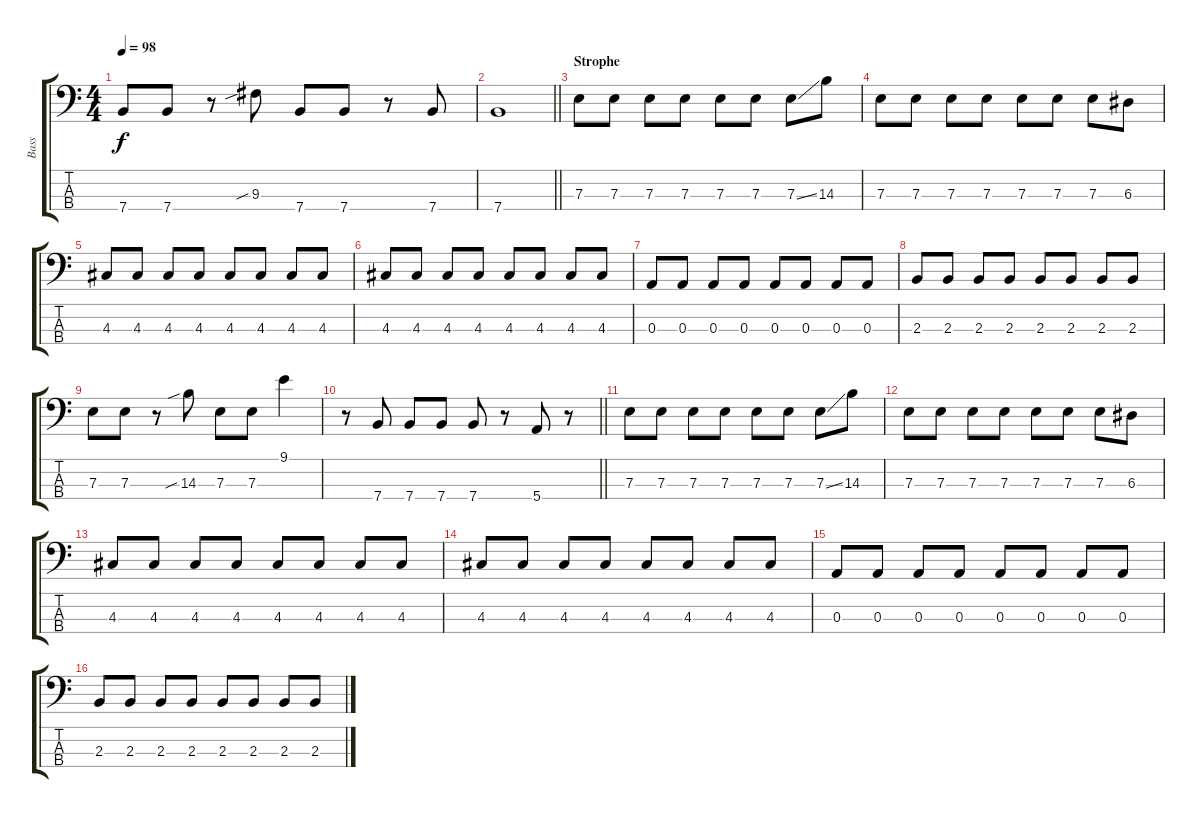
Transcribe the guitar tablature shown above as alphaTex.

\track ("Bass" "Bass") {instrument electricbassfinger}
\staff {score tabs}
\tuning (G2 D2 A1 E1) {hide}
\ts (4 4)
\tempo 98
\clef f4
\ks c
7.4.8{dy f} 7.4.8 r.8 9.3{sib}.8 7.4.8 7.4.8 r.8 7.4.8 |
\barLineRight lightlight
7.4.1 |
\section ("" "Strophe")
7.3.8 7.3.8 7.3.8 7.3.8 7.3.8 7.3.8 7.3{ss}.8 14.3.8 |
7.3.8 7.3.8 7.3.8 7.3.8 7.3.8 7.3.8 7.3.8 6.3.8 |
4.3.8 4.3.8 4.3.8 4.3.8 4.3.8 4.3.8 4.3.8 4.3.8 |
4.3.8 4.3.8 4.3.8 4.3.8 4.3.8 4.3.8 4.3.8 4.3.8 |
0.3.8 0.3.8 0.3.8 0.3.8 0.3.8 0.3.8 0.3.8 0.3.8 |
2.3.8 2.3.8 2.3.8 2.3.8 2.3.8 2.3.8 2.3.8 2.3.8 |
7.3.8 7.3.8 r.8 14.3{sib}.8 7.3.8 7.3.8 9.1.4 |
\barLineRight lightlight
r.8 7.4.8 7.4.8 7.4.8 7.4.8 r.8 5.4.8 r.8 |
7.3.8 7.3.8 7.3.8 7.3.8 7.3.8 7.3.8 7.3{ss}.8 14.3.8 |
7.3.8 7.3.8 7.3.8 7.3.8 7.3.8 7.3.8 7.3.8 6.3.8 |
4.3.8 4.3.8 4.3.8 4.3.8 4.3.8 4.3.8 4.3.8 4.3.8 |
4.3.8 4.3.8 4.3.8 4.3.8 4.3.8 4.3.8 4.3.8 4.3.8 |
0.3.8 0.3.8 0.3.8 0.3.8 0.3.8 0.3.8 0.3.8 0.3.8 |
2.3.8 2.3.8 2.3.8 2.3.8 2.3.8 2.3.8 2.3.8 2.3.8
